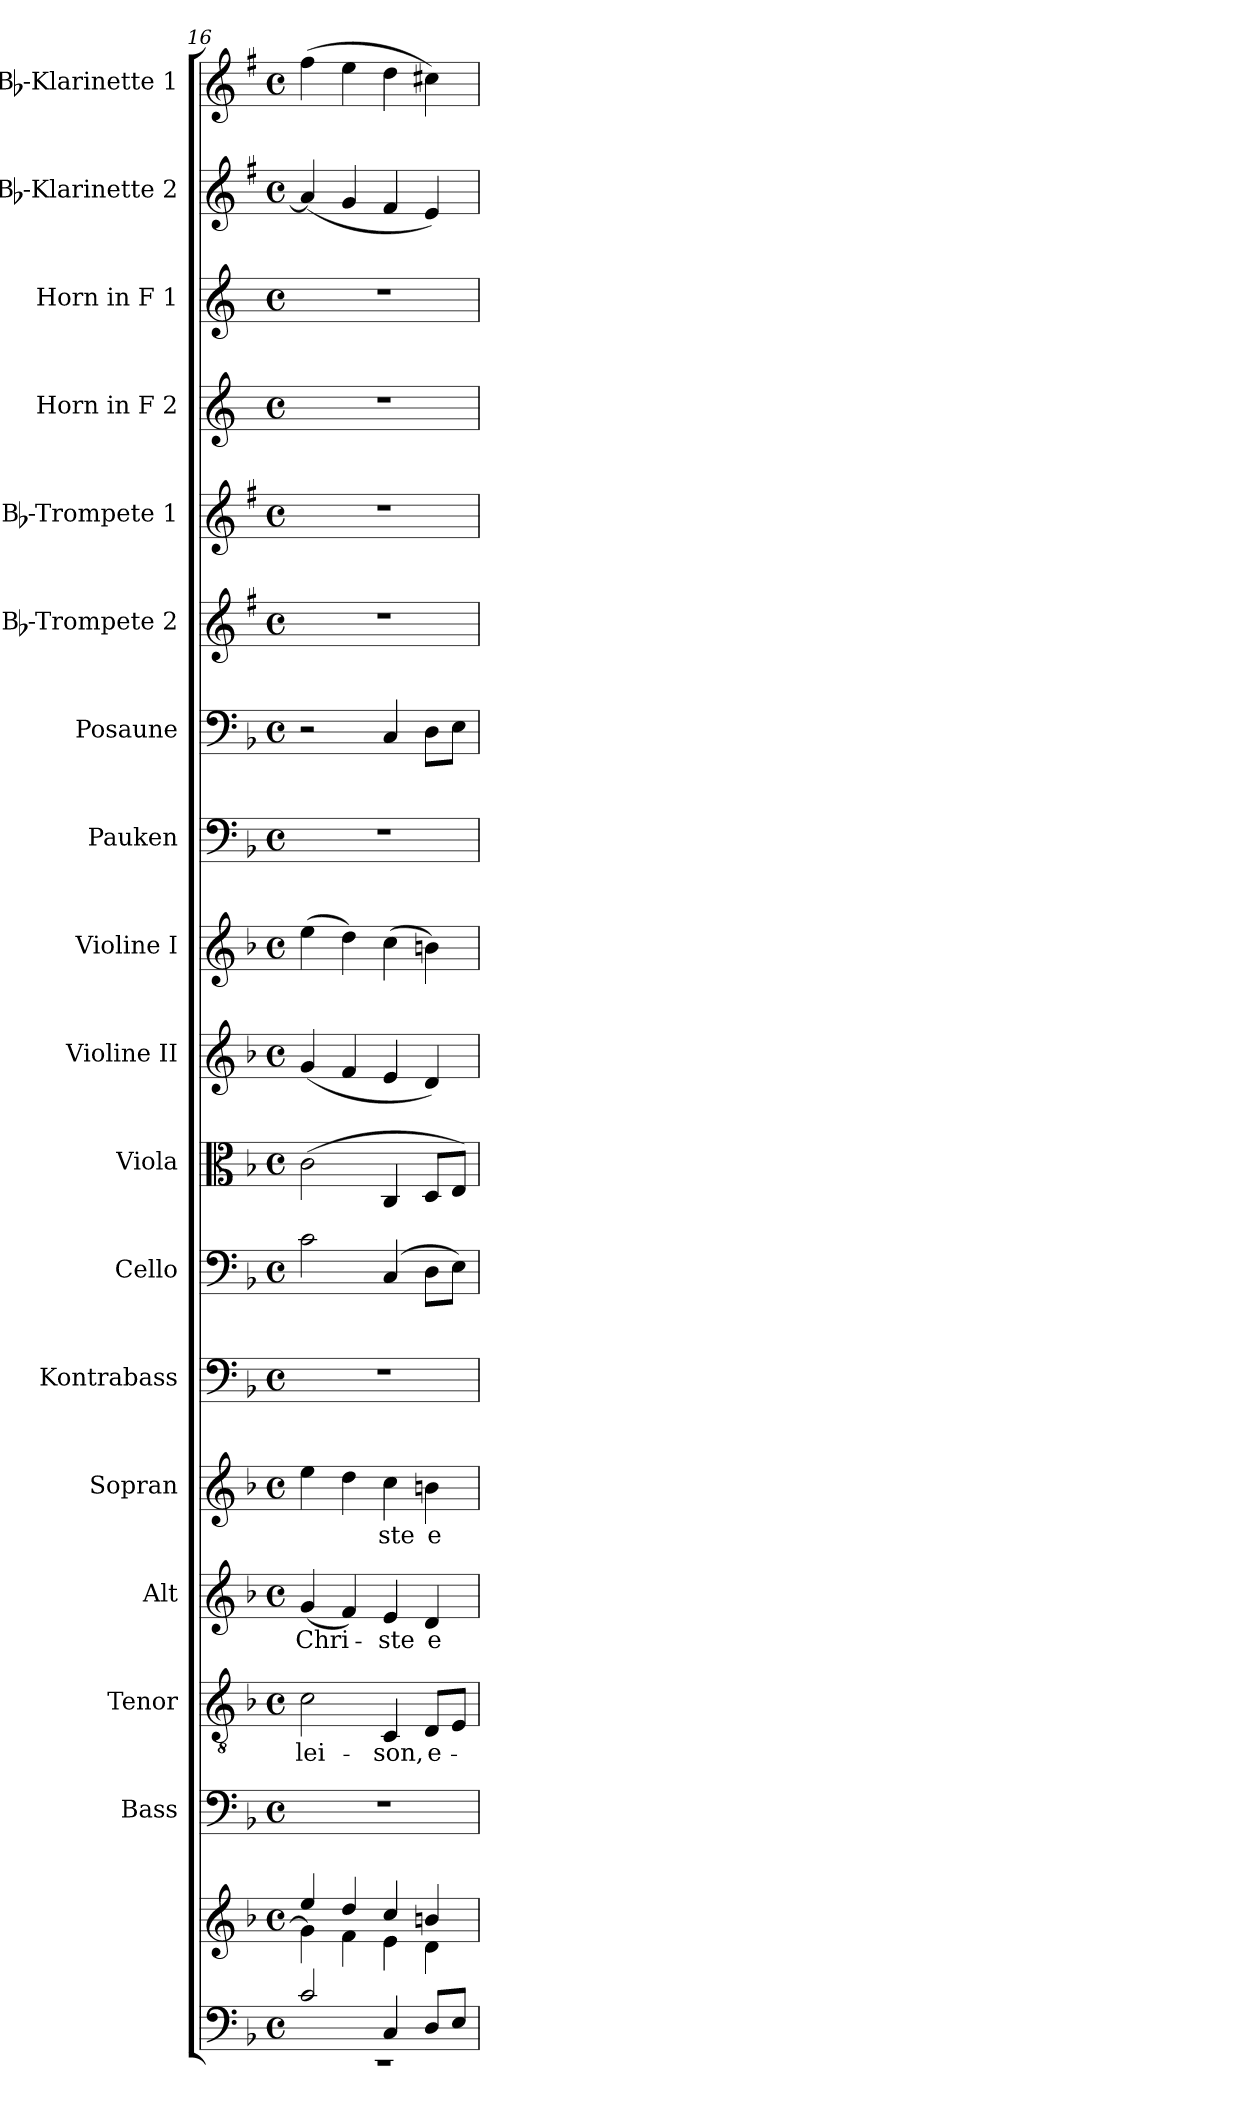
**kern	**kern	**kern	**kern	**text	**kern	**text	**kern	**text	**kern	**kern	**kern	**kern	**kern	**kern	**kern	**kern	**kern	**kern	**kern	**kern	**kern
*part18	*part18	*part17	*part16	*part16	*part15	*part15	*part14	*part14	*part13	*part12	*part11	*part10	*part9	*part8	*part7	*part6	*part5	*part4	*part3	*part2	*part1
*staff19	*staff18	*staff17	*staff16	*staff16	*staff15	*staff15	*staff14	*staff14	*staff13	*staff12	*staff11	*staff10	*staff9	*staff8	*staff7	*staff6	*staff5	*staff4	*staff3	*staff2	*staff1
*	*	*I"Bass	*I"Tenor	*	*I"Alt	*	*I"Sopran	*	*I"Kontrabass	*I"Cello	*I"Viola	*I"Violine II	*I"Violine I	*I"Pauken	*I"Posaune	*I"Bb-Trompete 2	*I"Bb-Trompete 1	*I"Horn in F 2	*I"Horn in F 1	*I"Bb-Klarinette 2	*I"Bb-Klarinette 1
*	*	*I'B.	*I'T.	*	*I'A.	*	*I'S.	*	*I'Kb.	*	*I'Vla.	*I'Vl. II	*I'Vl. I	*I'Pk.	*I'Pos.	*I'Bb Trp. 2	*I'Bb Trp. 1	*	*	*I'Bb Kl. 2	*I'Bb Kl. 1
*clefF4	*clefG2	*clefF4	*clefGv2	*	*clefG2	*	*clefG2	*	*clefF4	*clefF4	*clefC3	*clefG2	*clefG2	*clefF4	*clefF4	*clefG2	*clefG2	*clefG2	*clefG2	*clefG2	*clefG2
*	*	*	*	*	*	*	*	*	*ITrd7c12	*	*	*	*	*	*	*ITrd1c2	*ITrd1c2	*ITrd4c7	*ITrd4c7	*ITrd1c2	*ITrd1c2
*k[b-]	*k[b-]	*k[b-]	*k[b-]	*	*k[b-]	*	*k[b-]	*	*k[b-]	*k[b-]	*k[b-]	*k[b-]	*k[b-]	*k[b-]	*k[b-]	*k[b-]	*k[b-]	*k[b-]	*k[b-]	*k[b-]	*k[b-]
*F:	*F:	*F:	*F:	*	*F:	*	*F:	*	*F:	*F:	*F:	*F:	*F:	*F:	*F:	*F:	*F:	*F:	*F:	*F:	*F:
*M4/4	*M4/4	*M4/4	*M4/4	*	*M4/4	*	*M4/4	*	*M4/4	*M4/4	*M4/4	*M4/4	*M4/4	*M4/4	*M4/4	*M4/4	*M4/4	*M4/4	*M4/4	*M4/4	*M4/4
*met(c)	*met(c)	*met(c)	*met(c)	*	*met(c)	*	*met(c)	*	*met(c)	*met(c)	*met(c)	*met(c)	*met(c)	*met(c)	*met(c)	*met(c)	*met(c)	*met(c)	*met(c)	*met(c)	*met(c)
=16	=16	=16	=16	=16	=16	=16	=16	=16	=16	=16	=16	=16	=16	=16	=16	=16	=16	=16	=16	=16	=16
*^	*^	*	*	*	*	*	*	*	*	*	*	*	*	*	*	*	*	*	*	*	*
!	!	!	!	!	!	!LO:LY:b	!	!LO:LY:b	!	!	!	!	!	!	!	!	!	!	!	!	!	!	!
2c/	1rEE	4ee/	4g\]	1r	2c\	-lei-	(<4g/	Chri-	4ee\	.	1r	2c\	(>2c\	(<4g/	(>4ee\	1r	2r	1r	1r	1r	1r	(<4g/]	(>4ee\
.	.	4dd/	4f\	.	.	.	4f/)	.	4dd\	.	.	.	.	4f/	4dd\)	.	.	.	.	.	.	4f/	4dd\
!	!	!	!	!	!	!LO:LY:b	!	!LO:LY:b	!	!LO:LY:b	!	!	!	!	!	!	!	!	!	!	!	!	!
4C/	.	4cc/	4e\	.	4C/	-son,	4e/	-ste	4cc\	-ste	.	(4C/	4C/	4e/	(>4cc\	.	4C/	.	.	.	.	4e/	4cc\
!	!	!	!	!	!	!LO:LY:b	!	!LO:LY:b	!	!LO:LY:b	!	!	!	!	!	!	!	!	!	!	!	!	!
8D/L	.	4bn/	4d\	.	8D/L	e-	4d/	e-	4bn\	e-	.	8D\L	8D/L	4d/)	4bn\)	.	8D\L	.	.	.	.	4d/)	4bn\)
8E/J	.	.	.	.	8E/J	.	.	.	.	.	.	8E\J)	8E/J)	.	.	.	8E\J	.	.	.	.	.	.
*v	*v	*	*	*	*	*	*	*	*	*	*	*	*	*	*	*	*	*	*	*	*	*	*
*	*v	*v	*	*	*	*	*	*	*	*	*	*	*	*	*	*	*	*	*	*	*	*
=	=	=	=	=	=	=	=	=	=	=	=	=	=	=	=	=	=	=	=	=	=
*-	*-	*-	*-	*-	*-	*-	*-	*-	*-	*-	*-	*-	*-	*-	*-	*-	*-	*-	*-	*-	*-
